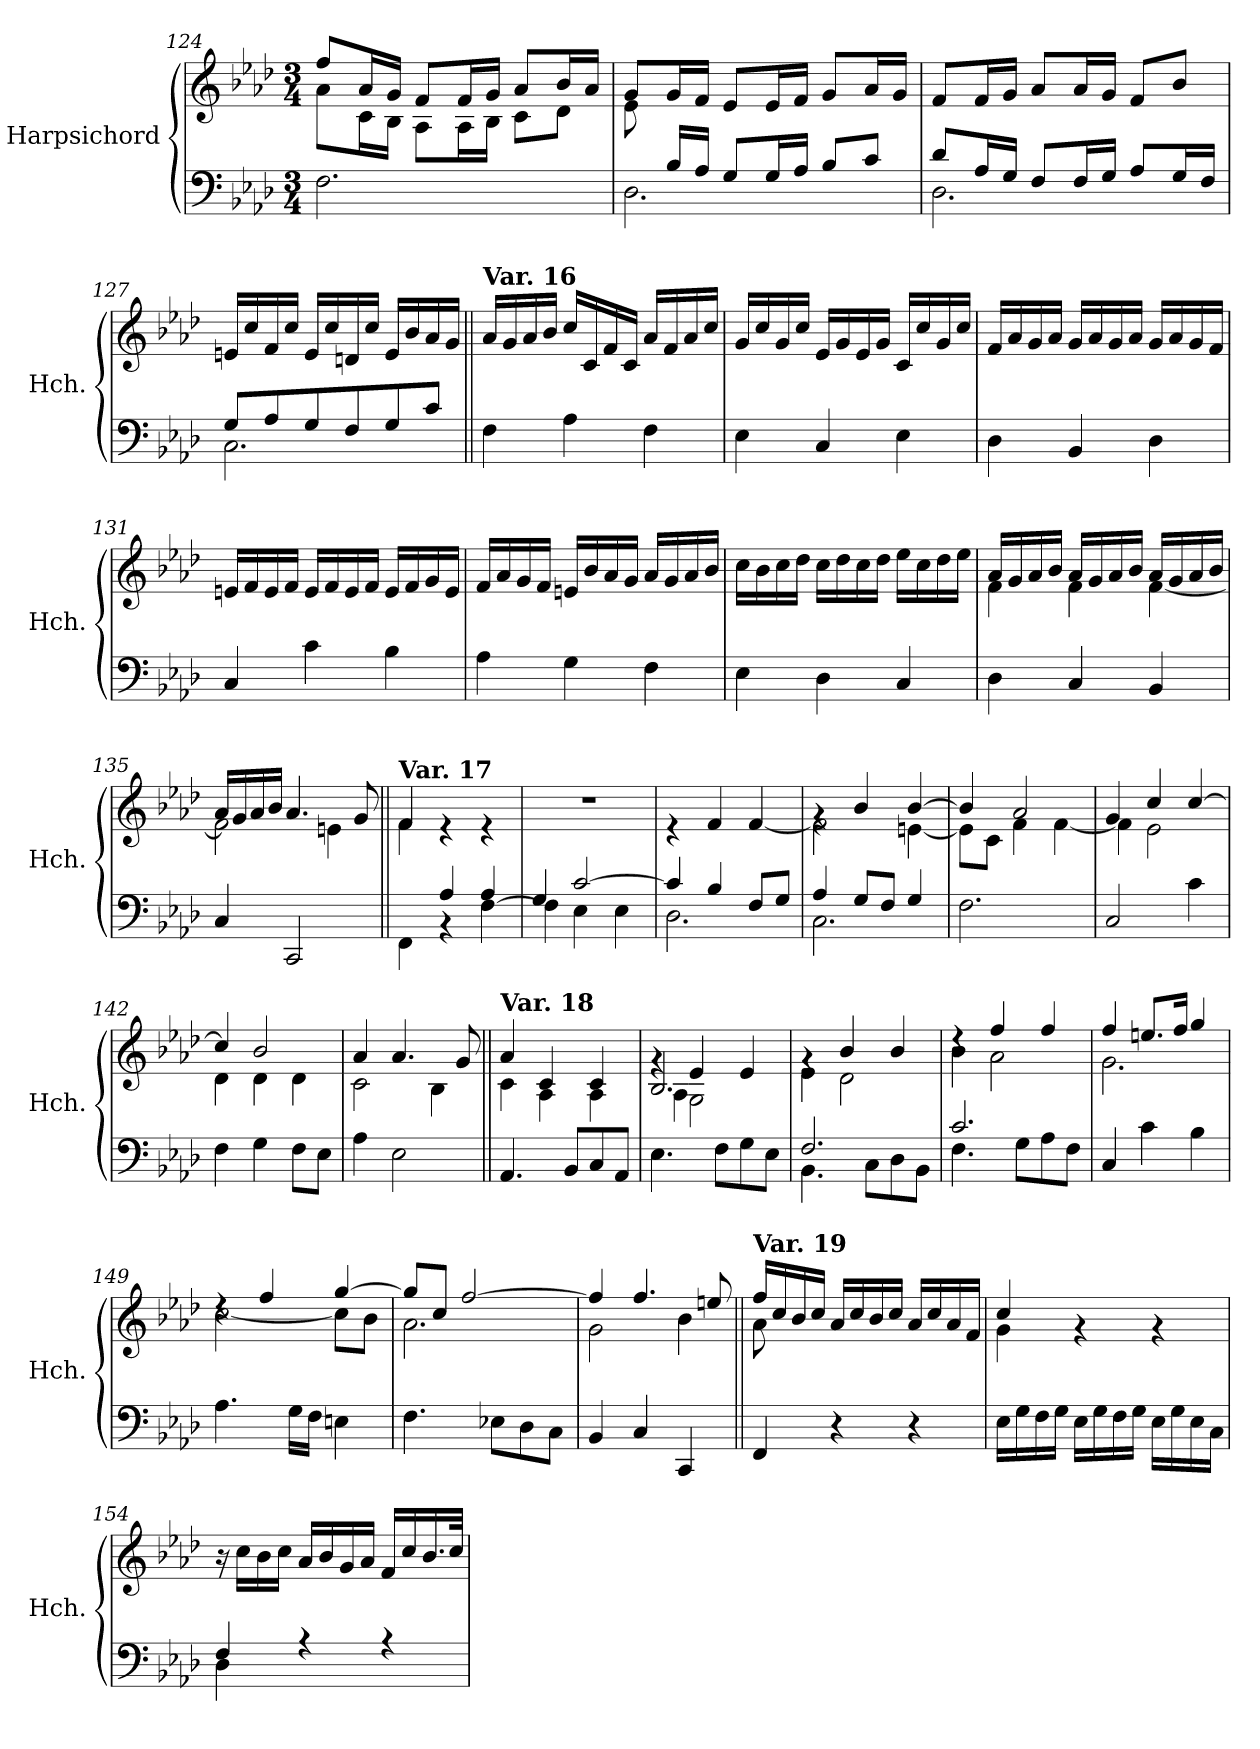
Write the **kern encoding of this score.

**kern	**kern
*part1	*part1
*staff2	*staff1
*I"Harpsichord	*
*I'Hch.	*
!!LO:LB:g=z
*clefF4	*clefG2
*k[b-e-a-d-]	*k[b-e-a-d-]
*A-:	*A-:
*M3/4	*M3/4
=124	=124
*	*^
2.F\	8ff/L	8a-\L
.	16a-/L	16c\L
.	16g/JJ	16B-\JJ
.	8f/L	8A-\L
.	16f/L	16A-\L
.	16g/JJ	16B-\JJ
.	8a-/L	8c\L
.	16b-/L	8d-\J
.	16a-/JJ	.
=125	=125	=125
*^	*	*
8ryy	2.D-\	8g/L	8e-\
16B-/LL	.	16g/L	2ryy
16A-/JJ	.	16f/JJ	.
8G/L	.	8e-/L	.
16G/L	.	16e-/L	.
16A-/JJ	.	16f/JJ	.
8B-/L	.	8g/L	.
8c/J	.	16a-/L	8ryy
.	.	16g/JJ	.
*	*	*v	*v
=126	=126	=126
8d-/L	2.D-\	8f/L
16A-/L	.	16f/L
16G/JJ	.	16g/JJ
8F/L	.	8a-/L
16F/L	.	16a-/L
16G/JJ	.	16g/JJ
8A-/L	.	8f/L
16G/L	.	8b-/J
16F/JJ	.	.
=127	=127	=127
8G/L	2.C\	16en/LL
.	.	16cc/
8A-/	.	16f/
.	.	16cc/JJ
8G/	.	16e/LL
.	.	16cc/
8F/	.	16dn/
.	.	16cc/JJ
8G/	.	16e/LL
.	.	16b-/
8c/J	.	16a-/
.	.	16g/JJ
*v	*v	*
!!LO:LB:g=z
=128||	=128||
!	!LO:TX:a:B:t=Var. 16
4F\	16a-/LL
.	16g/
.	16a-/
.	16b-/JJ
4A-\	16cc/LL
.	16c/
.	16f/
.	16c/JJ
4F\	16a-/LL
.	16f/
.	16a-/
.	16cc/JJ
=129	=129
4E-\	16g/LL
.	16cc/
.	16g/
.	16cc/JJ
4C/	16e-/LL
.	16g/
.	16e-/
.	16g/JJ
4E-\	16c/LL
.	16cc/
.	16g/
.	16cc/JJ
=130	=130
4D-\	16f/LL
.	16a-/
.	16g/
.	16a-/JJ
4BB-/	16g/LL
.	16a-/
.	16g/
.	16a-/JJ
4D-\	16g/LL
.	16a-/
.	16g/
.	16f/JJ
=131	=131
4C/	16en/LL
.	16f/
.	16e/
.	16f/JJ
4c\	16e/LL
.	16f/
.	16e/
.	16f/JJ
4B-\	16e/LL
.	16f/
.	16g/
.	16e/JJ
!!LO:LB:g=z
=132	=132
4A-\	16f/LL
.	16a-/
.	16g/
.	16f/JJ
4G\	16en/LL
.	16b-/
.	16a-/
.	16g/JJ
4F\	16a-/LL
.	16g/
.	16a-/
.	16b-/JJ
=133	=133
4E-\	16cc\LL
.	16b-\
.	16cc\
.	16dd-\JJ
4D-\	16cc\LL
.	16dd-\
.	16cc\
.	16dd-\JJ
4C/	16ee-\LL
.	16cc\
.	16dd-\
.	16ee-\JJ
=134	=134
*	*^
4D-\	16a-/LL	4f\
.	16g/	.
.	16a-/	.
.	16b-/JJ	.
4C/	16a-/LL	4f\
.	16g/	.
.	16a-/	.
.	16b-/JJ	.
4BB-/	16a-/LL	[4f\
.	16g/	.
.	16a-/	.
.	16b-/JJ	.
=135	=135	=135
4C/	16a-/LL	2f\]
.	16g/	.
.	16a-/	.
.	16b-/JJ	.
2CC/	4.a-/	.
.	.	4en\
.	8g/	.
!!LO:LB:g=z	!!
=136||	=136||	=136||
*^	*	*
!	!	!LO:TX:a:B:t=Var. 17	!
4ryy	4FF\	4f/	4f\
4A-/	4r	4re	2ryy
[4F\	4A-/	4re	.
*	*	*v	*v
=137	=137	=137
4G/	4F\]	2.r
[2c/	4E-\	.
.	4E-\	.
=138	=138	=138
4c/]	2.D-\	4re
4B-/	.	4f/
8F/L	.	[4f/
8G/J	.	.
=139	=139	=139
*	*	*^
4A-/	2.C\	4rg	2f\]
8G/L	.	4b-/	.
8F/J	.	.	.
4G/	.	[4b-/	[4en\
*v	*v	*	*
=140	=140	=140
2.F\	4b-/]	8e\L]
.	.	8c\J
.	2a-/	4f\
.	.	[4f\
=141	=141	=141
2C/	4g/	4f\]
.	4cc/	2e-\
4c\	[4cc/	.
=142	=142	=142
4F\	4cc/]	4d-\
4G\	2b-/	4d-\
8F\L	.	4d-\
8E-\J	.	.
=143	=143	=143
4A-\	4a-/	2c\
2E-\	4.a-/	.
.	.	4B-\
.	8g/	.
!!LO:LB:g=z	!!
=144||	=144||	=144||
!	!LO:TX:a:B:t=Var. 18	!
4.AA-/	4a-/	4c\
.	4c/	4A-\
8BB-/L	.	.
8C/	4c/	4A-\
8AA-/J	.	.
=145	=145	=145
*	*	*^
4.E-\	4rg	2.B-/	4A-\
.	4e-/	.	2G\
8F\L	.	.	.
8G\	4e-/	.	.
8E-\J	.	.	.
*	*	*v	*v
=146	=146	=146
*^	*	*
2.F/	4.BB-\	4rg	4e-\
.	.	4b-/	2d-\
.	8C\L	.	.
.	8D-\	4b-/	.
.	8BB-\J	.	.
=147	=147	=147	=147
2.c/	4.F\	4rdd	4b-\
.	.	4ff/	2a-\
.	8G\L	.	.
.	8A-\	4ff/	.
.	8F\J	.	.
*v	*v	*	*
=148	=148	=148
4C/	4ff/	2.g\
4c\	8.een/L	.
.	16ff/Jk	.
4B-\	4gg/	.
=149	=149	=149
4.A-\	4rdd	[2cc\
.	4ff/	.
16G\LL	.	.
16F\JJ	.	.
4En\	[4gg/	8cc\L]
.	.	8b-\J
=150	=150	=150
4.F\	8gg/L]	2.a-\
.	8cc/J	.
.	[2ff/	.
8E-X\L	.	.
8D-\	.	.
8C\J	.	.
=151	=151	=151
4BB-/	4ff/]	2g\
4C/	4.ff/	.
4CC/	.	4b-\
.	8een/	.
!!LO:PB:g=z	!!
=152||	=152||	=152||
!	!LO:TX:a:B:t=Var. 19	!
4FF/	16ff/LL	8a-\
.	16cc/	.
.	16b-/	2ryy
.	16cc/JJ	.
4r	16a-/LL	.
.	16cc/	.
.	16b-/	.
.	16cc/JJ	.
4r	16a-/LL	.
.	16cc/	.
.	16a-/	8ryy
.	16f/JJ	.
=153	=153	=153
16E-\LL	4cc/	4g\
16G\	.	.
16F\	.	.
16G\JJ	.	.
16E-\LL	4rg	2ryy
16G\	.	.
16F\	.	.
16G\JJ	.	.
16E-\LL	4rg	.
16G\	.	.
16E-\	.	.
16C\JJ	.	.
*	*v	*v
=154	=154
*^	*
4F/	4D-\	16r
.	.	16cc\LL
.	.	16b-\
.	.	16cc\JJ
2ryy	4rA	16a-/LL
.	.	16b-/
.	.	16g/
.	.	16a-/JJ
.	4rA	16f/LL
.	.	16cc/
.	.	16.b-/
.	.	32cc/JJk
*v	*v	*
=	=
*-	*-
